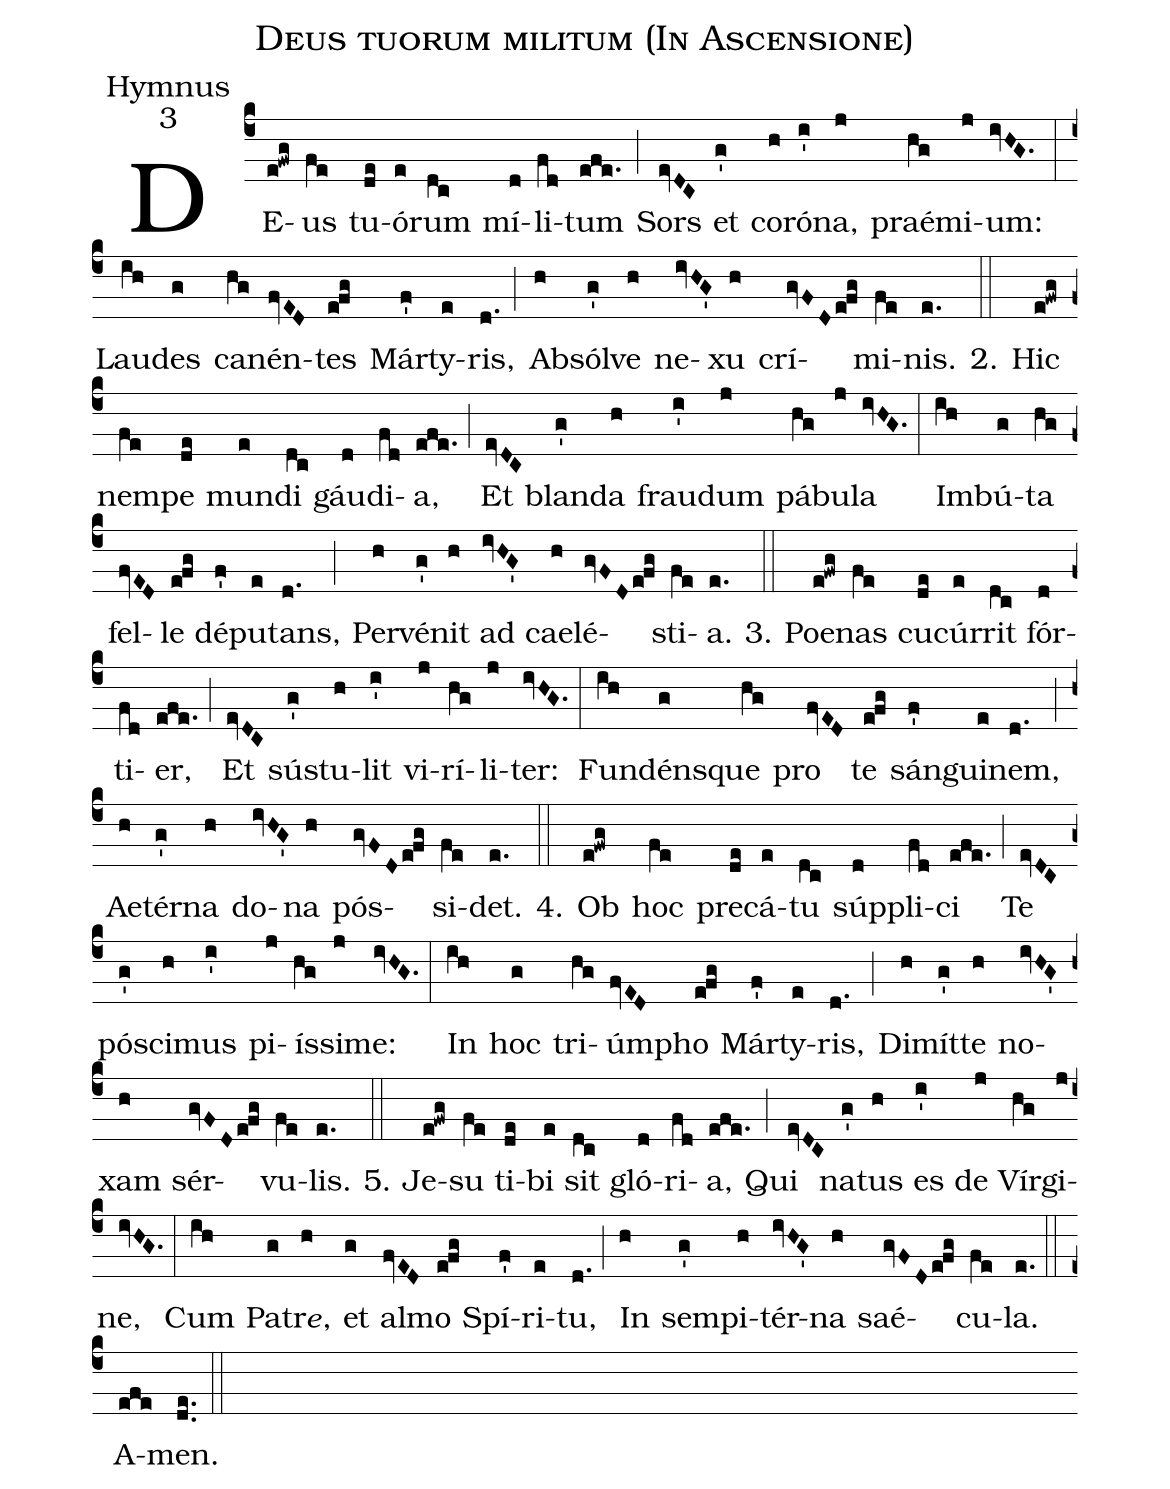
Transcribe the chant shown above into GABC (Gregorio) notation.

name:Deus tuorum militum (In Ascensione);
office-part:Hymnus;
mode:3;
%%
(c4) DE(e!fwg)us(fe) tu(de)ó(e)rum(dc) mí(d)li(fd)tum(efe.) (;) Sors(evDC) et(g') co(h)ró(i')na,(j) praé(hg)mi(j)um:(ivHG.) (:) Lau(ih)des(g) ca(hg)nén(fvED)tes(e!fg) Már(f')ty(e)ris,(d.) (;) Ab(h)sól(g')ve(h) ne(ivHG')xu(h) crí(gvFD/e!fg)mi(fe)nis.(e.) 2.(::) Hic(e!fwg) nem(fe)pe(de) mun(e)di(dc) gáu(d)di(fd)a,(efe.) (;) Et(evDC) blan(g')da(h) frau(i')dum(j) pá(hg)bu(j)la(ivHG.) (:) Im(ih)bú(g)ta(hg) fel(fvED)le(e!fg) dé(f')pu(e)tans,(d.) (;) Per(h)vé(g')nit(h) ad(ivHG') cae(h)lé(gvFD/e!fg)sti(fe)a.(e.) 3.(::) Poe(e!fwg)nas(fe) cu(de)cúr(e)rit(dc) fór(d)ti(fd)er,(efe.) (;) Et(evDC) sú(g')stu(h)lit(i') vi(j)rí(hg)li(j)ter:(ivHG.) (:) Fun(ih)dén(g)sque(hg) pro(fvED) te(e!fg) sán(f')gui(e)nem,(d.) (;) Ae(h)tér(g')na(h) do(ivHG')na(h) pós(gvFD/e!fg)si(fe)det.(e.) 4.(::) Ob(e!fwg) hoc(fe) pre(de)cá(e)tu(dc) súp(d)pli(fd)ci(efe.) (;) Te(evDC) pó(g')sci(h)mus(i') pi(j)ís(hg)si(j)me:(ivHG.) (:) In(ih) hoc(g) tri(hg)úm(fvED)pho(e!fg) Már(f')ty(e)ris,(d.) (;) Di(h)mít(g')te(h) no(ivHG')xam(h) sér(gvFD/e!fg)vu(fe)lis.(e.) 5.(::) Je(e!fwg)su(fe) ti(de)bi(e) sit(dc) gló(d)ri(fd)a,(efe.) (;) Qui(evDC) na(g')tus(h) es(i') de(j) Vír(hg)gi(j)ne,(ivHG.) (:) Cum(ih) Pa(g)tr<e>e</e>,(h) et(g) al(fvED)mo(e!fg) Spí(f')ri(e)tu,(d.) (;) In(h) sem(g')pi(h)tér(ivHG')na(h) saé(gvFD/e!fg)cu(fe)la.(e.) (::) A(efe)men.(de..) (::)
